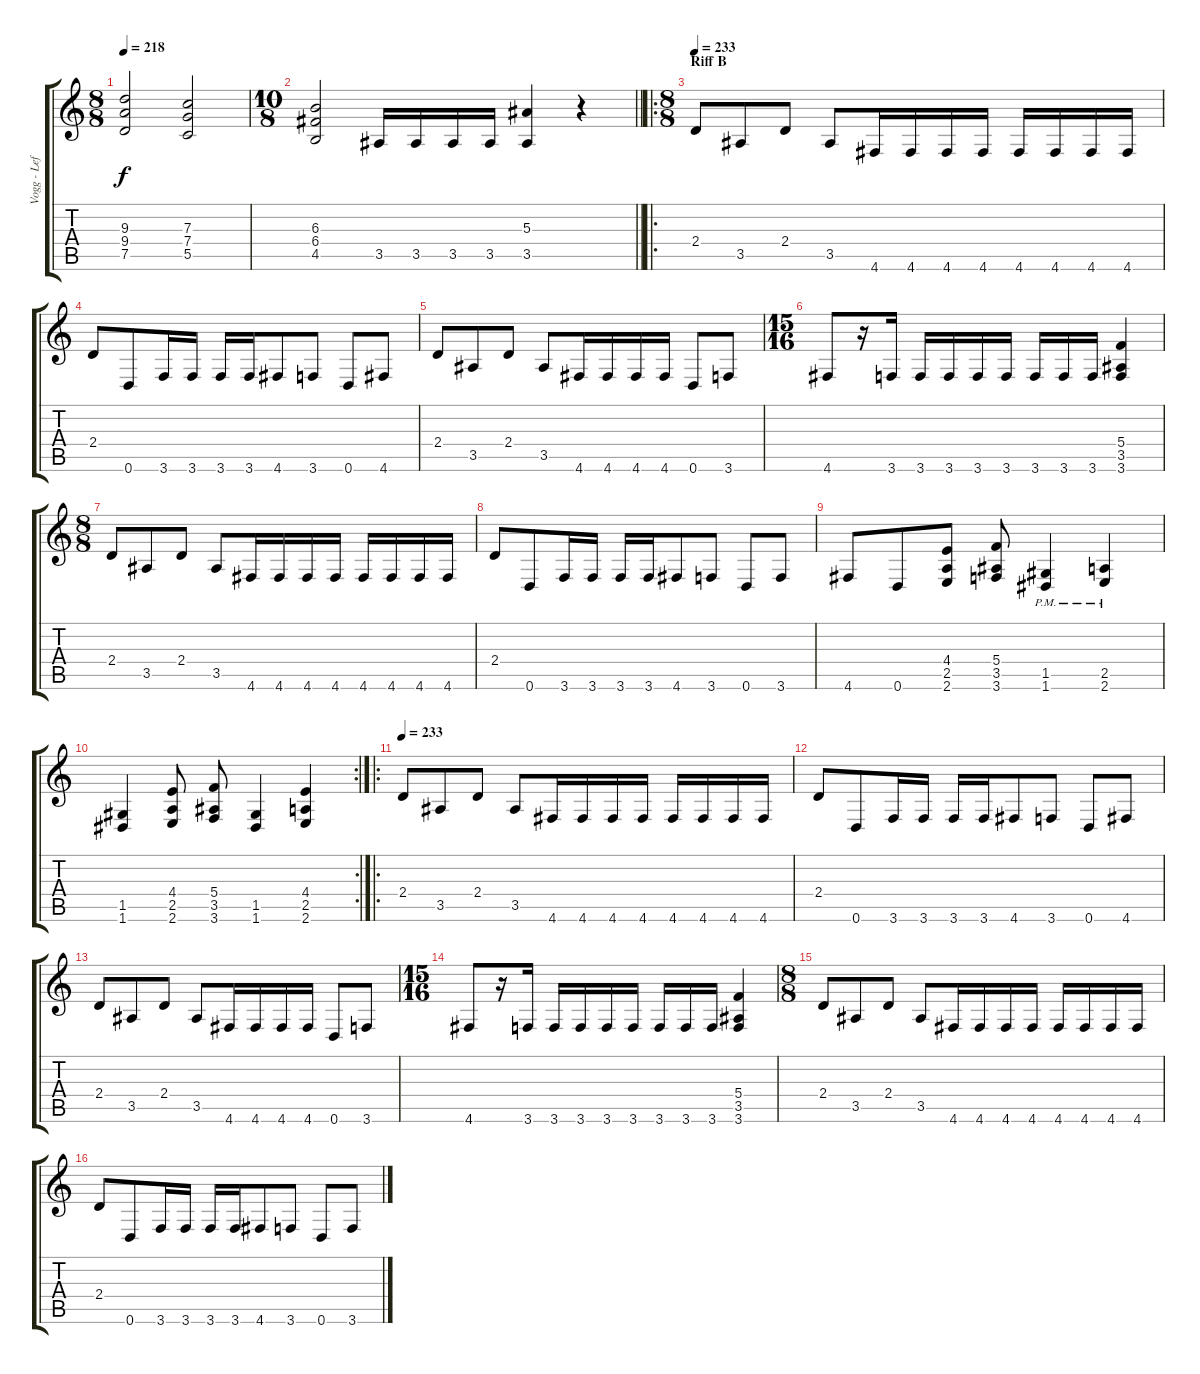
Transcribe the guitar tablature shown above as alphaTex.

\track ("Vogg - Left" "Vogg - Lef") {instrument distortionguitar}
\staff {score tabs}
\tuning (D4 A3 F3 C3 G2 D2) {hide}
\ts (8 8)
\tempo 218
\clef g2
\ks c
(9.3 9.4 7.5).2{dy f} (7.3 7.4 5.5).2 |
\ts (10 8)
\barLineRight lightlight
(6.3 6.4 4.5).2 3.5.16 3.5.16 3.5.16 3.5.16 (5.3 3.5).4 r.4 |
\ro
\ts (8 8)
\section ("" "Riff B")
\tempo 233
2.4.8 3.5.8 2.4.8 3.5.8 4.6.16 4.6.16 4.6.16 4.6.16 4.6.16 4.6.16 4.6.16 4.6.16 |
2.4.8 0.6.8 3.6.16 3.6.16 3.6.16 3.6.16 4.6.8 3.6.8 0.6.8 4.6.8 |
2.4.8 3.5.8 2.4.8 3.5.8 4.6.16 4.6.16 4.6.16 4.6.16 0.6.8 3.6.8 |
\ts (15 16)
4.6.8 r.16 3.6.16 3.6.16 3.6.16 3.6.16 3.6.16 3.6.16 3.6.16 3.6.16 (5.4 3.5 3.6).4 |
\ts (8 8)
2.4.8 3.5.8 2.4.8 3.5.8 4.6.16 4.6.16 4.6.16 4.6.16 4.6.16 4.6.16 4.6.16 4.6.16 |
2.4.8 0.6.8 3.6.16 3.6.16 3.6.16 3.6.16 4.6.8 3.6.8 0.6.8 3.6.8 |
4.6.8 0.6.8 (4.4 2.5 2.6).8 (5.4 3.5 3.6).8 (1.5{pm} 1.6{pm}).4 (2.5{pm} 2.6{pm}).4 |
\rc 2
(1.5 1.6).4 (4.4 2.5 2.6).8 (5.4 3.5 3.6).8 (1.5 1.6).4 (4.4 2.5 2.6).4 |
\ro
\tempo 233
2.4.8 3.5.8 2.4.8 3.5.8 4.6.16 4.6.16 4.6.16 4.6.16 4.6.16 4.6.16 4.6.16 4.6.16 |
2.4.8 0.6.8 3.6.16 3.6.16 3.6.16 3.6.16 4.6.8 3.6.8 0.6.8 4.6.8 |
2.4.8 3.5.8 2.4.8 3.5.8 4.6.16 4.6.16 4.6.16 4.6.16 0.6.8 3.6.8 |
\ts (15 16)
4.6.8 r.16 3.6.16 3.6.16 3.6.16 3.6.16 3.6.16 3.6.16 3.6.16 3.6.16 (5.4 3.5 3.6).4 |
\ts (8 8)
2.4.8 3.5.8 2.4.8 3.5.8 4.6.16 4.6.16 4.6.16 4.6.16 4.6.16 4.6.16 4.6.16 4.6.16 |
2.4.8 0.6.8 3.6.16 3.6.16 3.6.16 3.6.16 4.6.8 3.6.8 0.6.8 3.6.8
